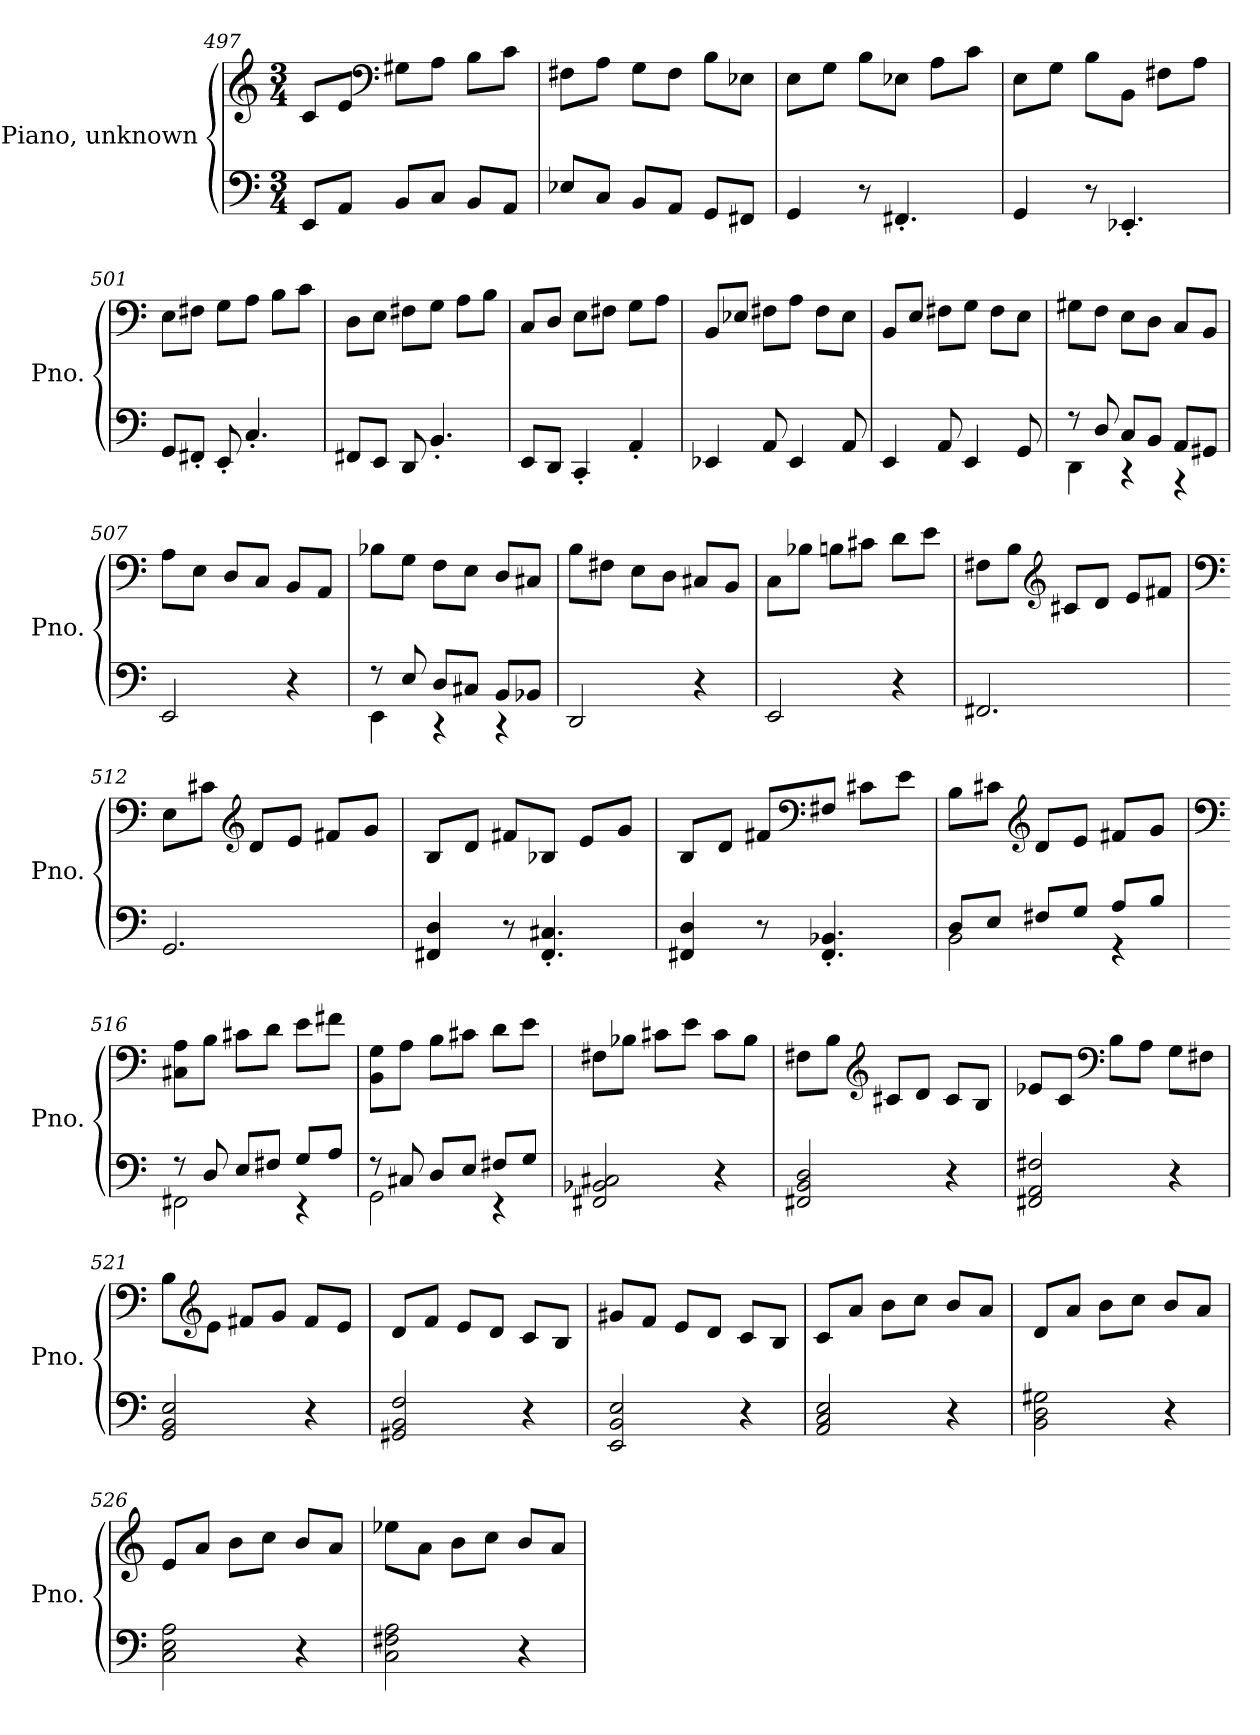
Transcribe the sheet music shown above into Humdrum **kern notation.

**kern	**kern
*part1	*part1
*staff2	*staff1
*I"Piano, unknown	*
*I'Pno.	*
*clefF4	*clefG2
*k[]	*k[]
*M3/4	*M3/4
=497	=497
8EE/L	8c/L
8AA/J	8e/J
*	*clefF4
8BB/L	8G#X\L
8C/J	8A\J
8BB/L	8B\L
8AA/J	8c\J
=498	=498
8E-X/L	8F#X\L
8C/J	8A\J
8BB/L	8G\L
8AA/J	8F#\J
8GG/L	8B\L
8FF#X/J	8E-X\J
=499	=499
4GG/	8E\L
.	8G\J
8r	8B\L
4.FF#X'/	8E-X\J
.	8A\L
.	8c\J
=500	=500
4GG/	8E\L
.	8G\J
8r	8B\L
4.EE-X'/	8BB\J
.	8F#X\L
.	8A\J
!!LO:PB:g=z
=501	=501
8GG/L	8E\L
8FF#X'/J	8F#X\J
8EE'/	8G\L
4.C'/	8A\J
.	8B\L
.	8c\J
=502	=502
8FF#X/L	8D\L
8EE/J	8E\J
8DD/	8F#X\L
4.BB'/	8G\J
.	8A\L
.	8B\J
=503	=503
8EE/L	8C/L
8DD/J	8D/J
4CC'/	8E\L
.	8F#X\J
4AA'/	8G\L
.	8A\J
=504	=504
4EE-X/	8BB/L
.	8E-X/J
8AA/	8F#X\L
4EE-/	8A\J
.	8F#\L
8AA/	8E-\J
=505	=505
4EE/	8BB/L
.	8E/J
8AA/	8F#X\L
4EE/	8G\J
.	8F#\L
8GG/	8E\J
!!LO:LB:g=z
=506	=506
*^	*
8r	4DD\	8G#X\L
8D/	.	8F\J
8C/L	4r	8E\L
8BB/J	.	8D\J
8AA/L	4r	8C/L
8GG#X/J	.	8BB/J
*v	*v	*
=507	=507
2EE/	8A\L
.	8E\J
.	8D/L
.	8C/J
4r	8BB/L
.	8AA/J
=508	=508
*^	*
8r	4EE\	8B-X\L
8E/	.	8G\J
8D/L	4r	8F\L
8C#X/J	.	8E\J
8BB/L	4r	8D/L
8BB-X/J	.	8C#X/J
*v	*v	*
=509	=509
2DD/	8B\L
.	8F#X\J
.	8E\L
.	8D\J
4r	8C#X/L
.	8BB/J
=510	=510
2EE/	8C\L
.	8B-X\J
.	8Bn\L
.	8c#X\J
4r	8d\L
.	8e\J
!!LO:LB:g=z
=511	=511
2.FF#X/	8F#X\L
.	8B\J
*	*clefG2
.	8c#X/L
.	8d/J
.	8e/L
.	8f#X/J
=512	=512
*	*clefF4
2.GG/	8E\L
.	8c#X\J
*	*clefG2
.	8d/L
.	8e/J
.	8f#X/L
.	8g/J
=513	=513
4FF#X/ 4D/	8B/L
.	8d/J
8r	8f#X/L
4.FF#/' 4.C#X/'	8B-X/J
.	8e/L
.	8g/J
=514	=514
4FF#X/ 4D/	8B/L
.	8d/J
8r	8f#X/L
*	*clefF4
4.FF#/' 4.BB-X/'	8F#X/J
.	8c#X\L
.	8e\J
!!LO:LB:g=z
=515	=515
*^	*
8D/L	2BB\	8B\L
8E/J	.	8c#X\J
*	*	*clefG2
8F#X/L	.	8d/L
8G/J	.	8e/J
8A/L	4r	8f#X/L
8B/J	.	8g/J
=516	=516	=516
*	*	*clefF4
8r	2FF#X\	8C#X\ 8A\L
8D/	.	8B\J
8E/L	.	8c#X\L
8F#X/J	.	8d\J
8G/L	4r	8e\L
8A/J	.	8f#X\J
=517	=517	=517
8r	2GG\	8BB\ 8G\L
8C#X/	.	8A\J
8D/L	.	8B\L
8E/J	.	8c#X\J
8F#X/L	4r	8d\L
8G/J	.	8e\J
*v	*v	*
=518	=518
2FF#X/ 2BB-X/ 2C#X/	8F#X\L
.	8B-X\J
.	8c#X\L
.	8e\J
4r	8c#\L
.	8B-\J
!!LO:LB:g=z
=519	=519
2FF#X/ 2BB/ 2D/	8F#X\L
.	8B\J
*	*clefG2
.	8c#X/L
.	8d/J
4r	8c#/L
.	8B/J
=520	=520
2FF#X/ 2AA/ 2F#X/	8e-X/L
.	8c/J
*	*clefF4
.	8B\L
.	8A\J
4r	8G\L
.	8F#X\J
=521	=521
2GG/ 2BB/ 2E/	8B\L
*	*clefG2
.	8e\J
.	8f#X/L
.	8g/J
4r	8f#/L
.	8e/J
=522	=522
2GG#X/ 2BB/ 2F/	8d/L
.	8f/J
.	8e/L
.	8d/J
4r	8c/L
.	8B/J
=523	=523
2EE/ 2BB/ 2E/	8g#X/L
.	8f/J
.	8e/L
.	8d/J
4r	8c/L
.	8B/J
!!LO:LB:g=z
=524	=524
2AA/ 2C/ 2E/	8c/L
.	8a/J
.	8b\L
.	8cc\J
4r	8b/L
.	8a/J
=525	=525
2BB\ 2D\ 2G#X\	8d/L
.	8a/J
.	8b\L
.	8cc\J
4r	8b/L
.	8a/J
=526	=526
2C\ 2E\ 2A\	8e/L
.	8a/J
.	8b\L
.	8cc\J
4r	8b/L
.	8a/J
=527	=527
2C\ 2F#X\ 2A\	8ee-X\L
.	8a\J
.	8b\L
.	8cc\J
4r	8b/L
.	8a/J
=	=
*-	*-
